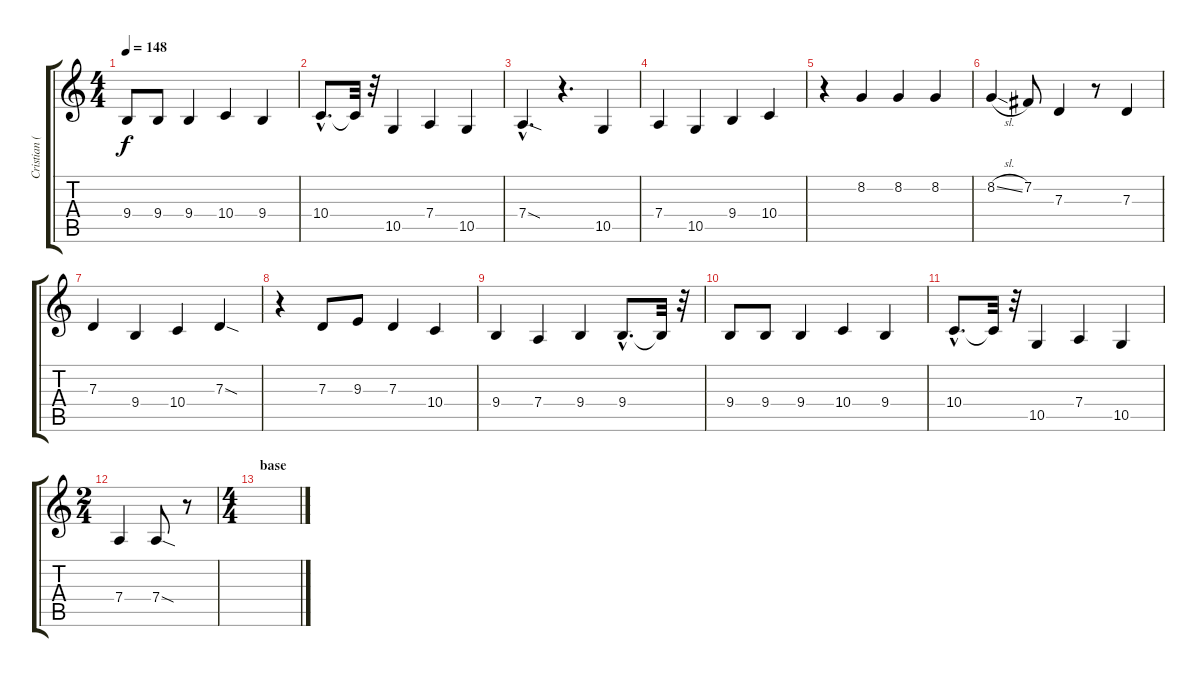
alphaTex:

\track ("Cristian (voz)" "Cristian (") {instrument lead6voice}
\staff {score tabs}
\tuning (E4 B3 G3 D3 A2 E2) {hide}
\ts (4 4)
\tempo 148
\clef g2
\ks c
9.4.8{dy f} 9.4.8 9.4.4 10.4.4 9.4.4 |
10.4{hac}.8{d} 10.4{t}.32 r.32 10.5.4 7.4.4 10.5.4 |
7.4{sod hac}.4{d} r.4{d} 10.5.4 |
7.4.4 10.5.4 9.4.4 10.4.4 |
r.4 8.2.4 8.2.4 8.2.4 |
8.2{sl}.4 7.2.8 7.3.4 r.8 7.3.4 |
7.3.4 9.4.4 10.4.4 7.3{sod}.4 |
r.4 7.3.8 9.3.8 7.3.4 10.4.4 |
9.4.4 7.4.4 9.4.4 9.4{hac}.8{d} 9.4{t}.32 r.32 |
9.4.8 9.4.8 9.4.4 10.4.4 9.4.4 |
10.4{hac}.8{d} 10.4{t}.32 r.32 10.5.4 7.4.4 10.5.4 |
\ts (2 4)
7.4.4 7.4{sod}.8 r.8 |
\ts (4 4)
\section ("" "base")
